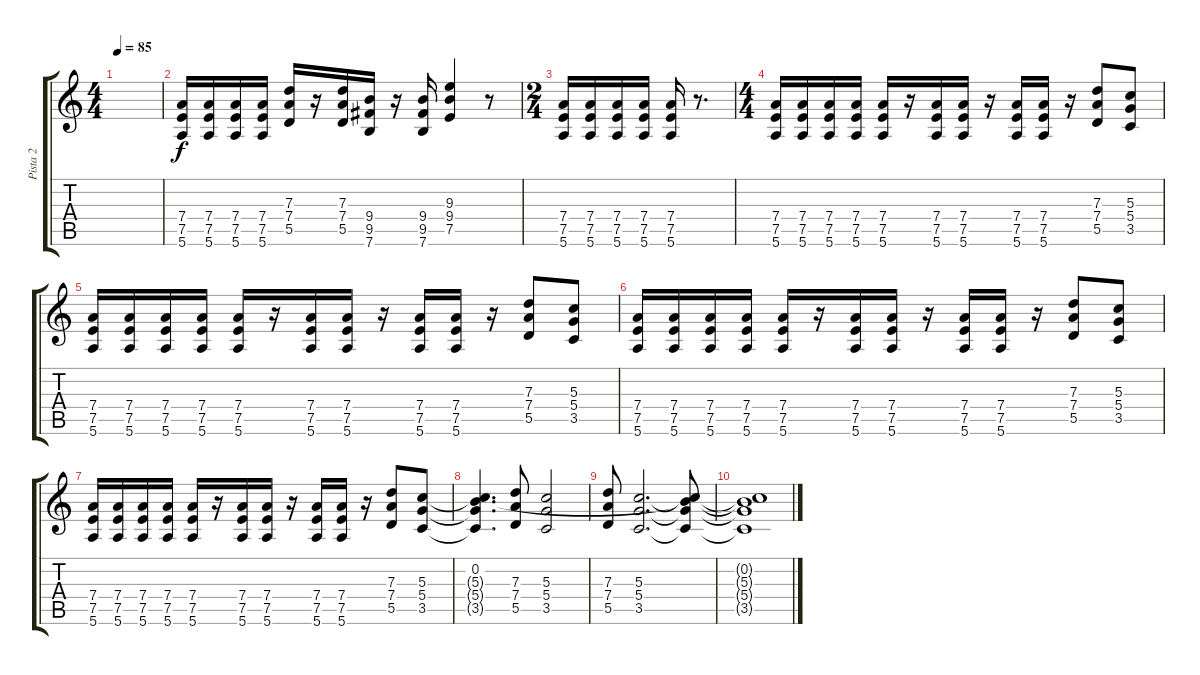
\track ("Pista 2" "Pista 2") {instrument overdrivenguitar}
\staff {score tabs}
\tuning (E4 B3 G3 D3 A2 E2) {hide}
\ts (4 4)
\tempo 85
\clef g2
\ks c
|
(7.4 7.5 5.6).16 (7.4 7.5 5.6).16 (7.4 7.5 5.6).16 (7.4 7.5 5.6).16 (7.3 7.4 5.5).16 r.16 (7.3 7.4 5.5).16 (9.4 9.5 7.6).16 r.16 (9.4 9.5 7.6).16 (9.3 9.4 7.5).4 r.8 |
\ts (2 4)
(7.4 7.5 5.6).16 (7.4 7.5 5.6).16 (7.4 7.5 5.6).16 (7.4 7.5 5.6).16 (7.4 7.5 5.6).16 r.8{d} |
\ts (4 4)
(7.4 7.5 5.6).16 (7.4 7.5 5.6).16 (7.4 7.5 5.6).16 (7.4 7.5 5.6).16 (7.4 7.5 5.6).16 r.16 (7.4 7.5 5.6).16 (7.4 7.5 5.6).16 r.16 (7.4 7.5 5.6).16 (7.4 7.5 5.6).16 r.16 (7.3 7.4 5.5).8 (5.3 5.4 3.5).8 |
(7.4 7.5 5.6).16 (7.4 7.5 5.6).16 (7.4 7.5 5.6).16 (7.4 7.5 5.6).16 (7.4 7.5 5.6).16 r.16 (7.4 7.5 5.6).16 (7.4 7.5 5.6).16 r.16 (7.4 7.5 5.6).16 (7.4 7.5 5.6).16 r.16 (7.3 7.4 5.5).8 (5.3 5.4 3.5).8 |
(7.4 7.5 5.6).16 (7.4 7.5 5.6).16 (7.4 7.5 5.6).16 (7.4 7.5 5.6).16 (7.4 7.5 5.6).16 r.16 (7.4 7.5 5.6).16 (7.4 7.5 5.6).16 r.16 (7.4 7.5 5.6).16 (7.4 7.5 5.6).16 r.16 (7.3 7.4 5.5).8 (5.3 5.4 3.5).8 |
(7.4 7.5 5.6).16 (7.4 7.5 5.6).16 (7.4 7.5 5.6).16 (7.4 7.5 5.6).16 (7.4 7.5 5.6).16 r.16 (7.4 7.5 5.6).16 (7.4 7.5 5.6).16 r.16 (7.4 7.5 5.6).16 (7.4 7.5 5.6).16 r.16 (7.3 7.4 5.5).8 (5.3 5.4 3.5).8 |
(0.2 5.3{t} 5.4{t} 3.5{t}).4{d} (7.3 7.4 5.5).8 (5.3 5.4 3.5).2 |
(7.3 7.4 5.5).8 (5.3 5.4 3.5).2{d} (0.2{t} 5.3{t} 5.4{t} 3.5{t}).8 |
(0.2{t} 5.3{t} 5.4{t} 3.5{t}).1{dy f}
